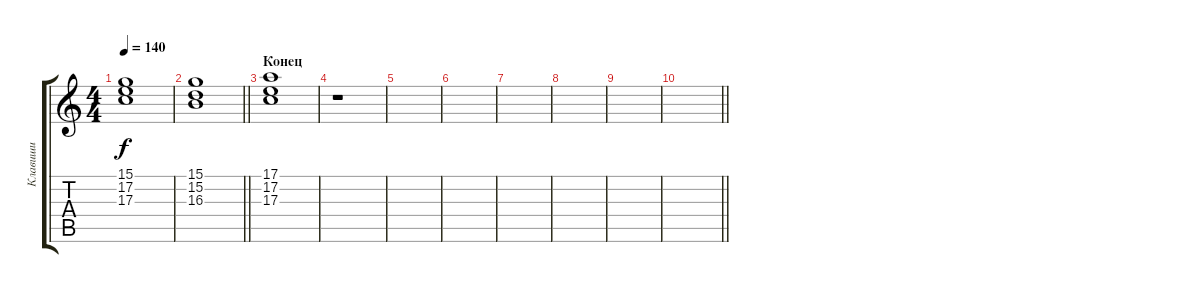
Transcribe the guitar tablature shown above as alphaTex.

\track ("Клавиши" "Клавиши") {solo instrument pad2warm}
\staff {score tabs}
\tuning (E4 B3 G3 D3 A2 E2) {hide}
\ts (4 4)
\tempo 140
\clef g2
\ks c
(15.1 17.2 17.3).1{dy f} |
\barLineRight lightlight
(15.1 15.2 16.3).1 |
\section ("" "Конец")
(17.1 17.2 17.3).1 |
r.1 |
|
|
|
|
|
\barLineRight lightlight
